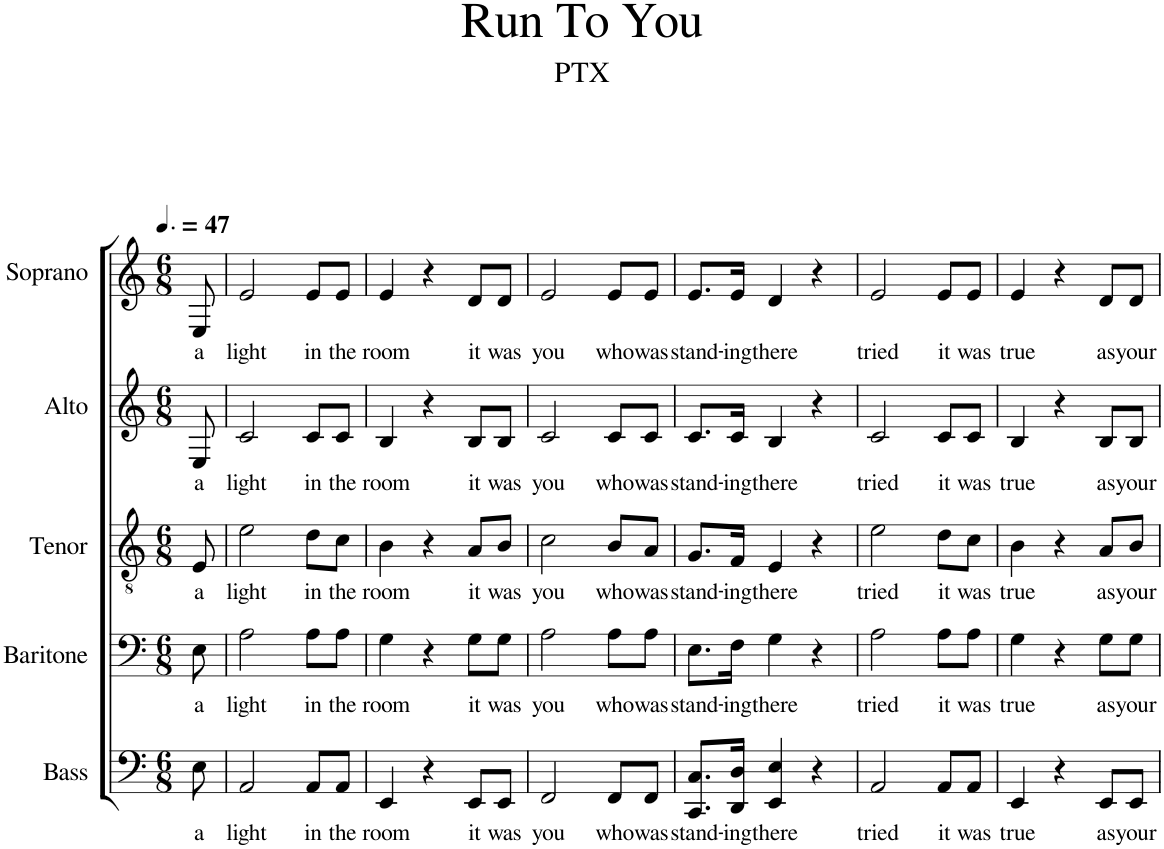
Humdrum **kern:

**kern	**text	**kern	**text	**kern	**text	**kern	**text	**kern	**text
*part5	*part5	*part4	*part4	*part3	*part3	*part2	*part2	*part1	*part1
*staff5	*staff5	*staff4	*staff4	*staff3	*staff3	*staff2	*staff2	*staff1	*staff1
*I"Bass	*	*I"Baritone	*	*I"Tenor	*	*I"Alto	*	*I"Soprano	*
*I'B.	*	*I'Bar.	*	*I'T.	*	*I'A.	*	*I'S.	*
*clefF4	*	*clefF4	*	*clefGv2	*	*clefG2	*	*clefG2	*
*k[]	*	*k[]	*	*k[]	*	*k[]	*	*k[]	*
*M6/8	*	*M6/8	*	*M6/8	*	*M6/8	*	*M6/8	*
*MM71	*	*MM71	*	*MM71	*	*MM71	*	*MM71	*
=1	=1	=1	=1	=1	=1	=1	=1	=1	=1
!	!LO:LY:b	!	!LO:LY:b	!	!LO:LY:b	!	!LO:LY:b	!	!LO:LY:b
8E\	a	8E\	a	8E/	a	8E/	a	8E/	a
=2	=2	=2	=2	=2	=2	=2	=2	=2	=2
!	!LO:LY:b	!	!LO:LY:b	!	!LO:LY:b	!	!LO:LY:b	!	!LO:LY:b
2AA/	light	2A\	light	2e\	light	2c/	light	2e/	light
!	!LO:LY:b	!	!LO:LY:b	!	!LO:LY:b	!	!LO:LY:b	!	!LO:LY:b
8AA/L	in	8A\L	in	8d\L	in	8c/L	in	8e/L	in
!	!LO:LY:b	!	!LO:LY:b	!	!LO:LY:b	!	!LO:LY:b	!	!LO:LY:b
8AA/J	the	8A\J	the	8c\J	the	8c/J	the	8e/J	the
=3	=3	=3	=3	=3	=3	=3	=3	=3	=3
!	!LO:LY:b	!	!LO:LY:b	!	!LO:LY:b	!	!LO:LY:b	!	!LO:LY:b
4EE/	room	4G\	room	4B\	room	4B/	room	4e/	room
4r	.	4r	.	4r	.	4r	.	4r	.
!	!LO:LY:b	!	!LO:LY:b	!	!LO:LY:b	!	!LO:LY:b	!	!LO:LY:b
8EE/L	it	8G\L	it	8A/L	it	8B/L	it	8d/L	it
!	!LO:LY:b	!	!LO:LY:b	!	!LO:LY:b	!	!LO:LY:b	!	!LO:LY:b
8EE/J	was	8G\J	was	8B/J	was	8B/J	was	8d/J	was
=4	=4	=4	=4	=4	=4	=4	=4	=4	=4
!	!LO:LY:b	!	!LO:LY:b	!	!LO:LY:b	!	!LO:LY:b	!	!LO:LY:b
2FF/	you	2A\	you	2c\	you	2c/	you	2e/	you
!	!LO:LY:b	!	!LO:LY:b	!	!LO:LY:b	!	!LO:LY:b	!	!LO:LY:b
8FF/L	who	8A\L	who	8B/L	who	8c/L	who	8e/L	who
!	!LO:LY:b	!	!LO:LY:b	!	!LO:LY:b	!	!LO:LY:b	!	!LO:LY:b
8FF/J	was	8A\J	was	8A/J	was	8c/J	was	8e/J	was
=5	=5	=5	=5	=5	=5	=5	=5	=5	=5
!	!LO:LY:b	!	!LO:LY:b	!	!LO:LY:b	!	!LO:LY:b	!	!LO:LY:b
8.CC/ 8.C/L	stand-	8.E\L	stand-	8.G/L	stand-	8.c/L	stand-	8.e/L	stand-
!	!LO:LY:b	!	!LO:LY:b	!	!LO:LY:b	!	!LO:LY:b	!	!LO:LY:b
16DD/ 16D/Jk	-ing	16F\Jk	-ing	16F/Jk	-ing	16c/Jk	-ing	16e/Jk	-ing
!	!LO:LY:b	!	!LO:LY:b	!	!LO:LY:b	!	!LO:LY:b	!	!LO:LY:b
4EE/ 4E/	there	4G\	there	4E/	there	4B/	there	4d/	there
4r	.	4r	.	4r	.	4r	.	4r	.
=6	=6	=6	=6	=6	=6	=6	=6	=6	=6
!	!LO:LY:b	!	!LO:LY:b	!	!LO:LY:b	!	!LO:LY:b	!	!LO:LY:b
2AA/	tried	2A\	tried	2e\	tried	2c/	tried	2e/	tried
!	!LO:LY:b	!	!LO:LY:b	!	!LO:LY:b	!	!LO:LY:b	!	!LO:LY:b
8AA/L	it	8A\L	it	8d\L	it	8c/L	it	8e/L	it
!	!LO:LY:b	!	!LO:LY:b	!	!LO:LY:b	!	!LO:LY:b	!	!LO:LY:b
8AA/J	was	8A\J	was	8c\J	was	8c/J	was	8e/J	was
=7	=7	=7	=7	=7	=7	=7	=7	=7	=7
!	!LO:LY:b	!	!LO:LY:b	!	!LO:LY:b	!	!LO:LY:b	!	!LO:LY:b
4EE/	true	4G\	true	4B\	true	4B/	true	4e/	true
4r	.	4r	.	4r	.	4r	.	4r	.
!	!LO:LY:b	!	!LO:LY:b	!	!LO:LY:b	!	!LO:LY:b	!	!LO:LY:b
8EE/L	as	8G\L	as	8A/L	as	8B/L	as	8d/L	as
!	!LO:LY:b	!	!LO:LY:b	!	!LO:LY:b	!	!LO:LY:b	!	!LO:LY:b
8EE/J	your	8G\J	your	8B/J	your	8B/J	your	8d/J	your
=	=	=	=	=	=	=	=	=	=
*-	*-	*-	*-	*-	*-	*-	*-	*-	*-
